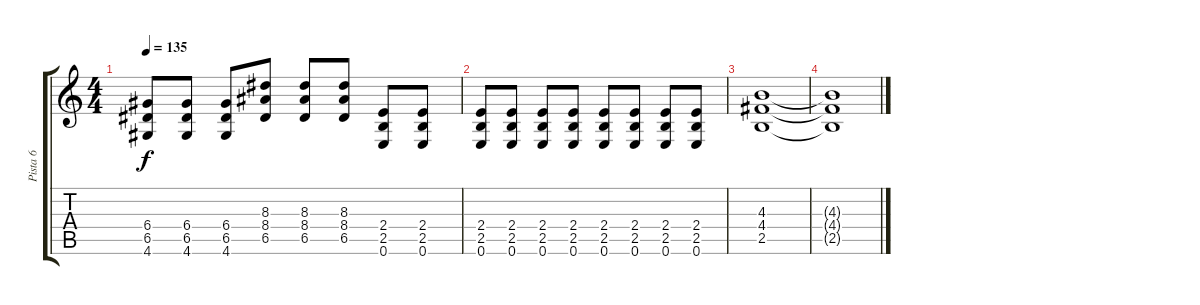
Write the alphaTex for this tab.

\track ("Pista 6" "Pista 6") {instrument overdrivenguitar}
\staff {score tabs}
\tuning (E4 B3 G3 D3 A2 E2) {hide}
\ts (4 4)
\tempo 135
\clef g2
\ks c
(6.4 6.5 4.6).8{dy f} (6.4 6.5 4.6).8 (6.4 6.5 4.6).8 (8.3 8.4 6.5).8 (8.3 8.4 6.5).8 (8.3 8.4 6.5).8 (2.4 2.5 0.6).8 (2.4 2.5 0.6).8 |
(2.4 2.5 0.6).8 (2.4 2.5 0.6).8 (2.4 2.5 0.6).8 (2.4 2.5 0.6).8 (2.4 2.5 0.6).8 (2.4 2.5 0.6).8 (2.4 2.5 0.6).8 (2.4 2.5 0.6).8 |
(4.3 4.4 2.5).1{volume 0} |
(4.3{t} 4.4{t} 2.5{t}).1
